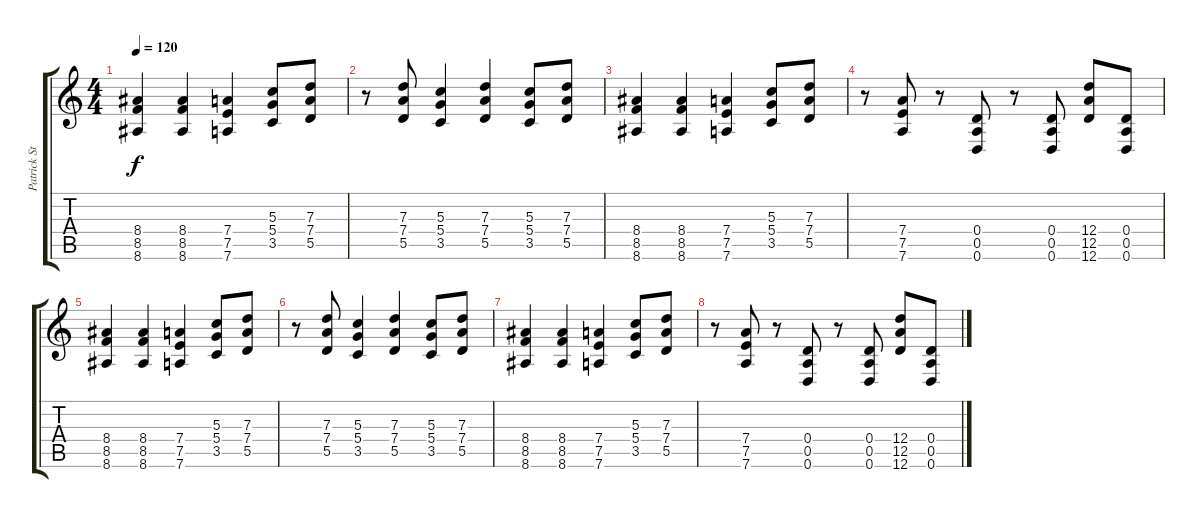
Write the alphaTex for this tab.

\track ("Patrick Stumph (Rythmn Guitar)" "Patrick St") {instrument overdrivenguitar}
\staff {score tabs}
\tuning (E4 B3 G3 D3 A2 D2) {hide}
\ts (4 4)
\tempo 120
\clef g2
\ks c
(8.4 8.5 8.6).4{dy f} (8.4 8.5 8.6).4 (7.4 7.5 7.6).4 (5.3 5.4 3.5).8 (7.3 7.4 5.5).8 |
r.8 (7.3 7.4 5.5).8 (5.3 5.4 3.5).4 (7.3 7.4 5.5).4 (5.3 5.4 3.5).8 (7.3 7.4 5.5).8 |
(8.4 8.5 8.6).4 (8.4 8.5 8.6).4 (7.4 7.5 7.6).4 (5.3 5.4 3.5).8 (7.3 7.4 5.5).8 |
r.8 (7.4 7.5 7.6).8 r.8 (0.4 0.5 0.6).8 r.8 (0.4 0.5 0.6).8 (12.4 12.5 12.6).8 (0.4 0.5 0.6).8 |
(8.4 8.5 8.6).4 (8.4 8.5 8.6).4 (7.4 7.5 7.6).4 (5.3 5.4 3.5).8 (7.3 7.4 5.5).8 |
r.8 (7.3 7.4 5.5).8 (5.3 5.4 3.5).4 (7.3 7.4 5.5).4 (5.3 5.4 3.5).8 (7.3 7.4 5.5).8 |
(8.4 8.5 8.6).4 (8.4 8.5 8.6).4 (7.4 7.5 7.6).4 (5.3 5.4 3.5).8 (7.3 7.4 5.5).8 |
r.8 (7.4 7.5 7.6).8 r.8 (0.4 0.5 0.6).8 r.8 (0.4 0.5 0.6).8 (12.4 12.5 12.6).8 (0.4 0.5 0.6).8
